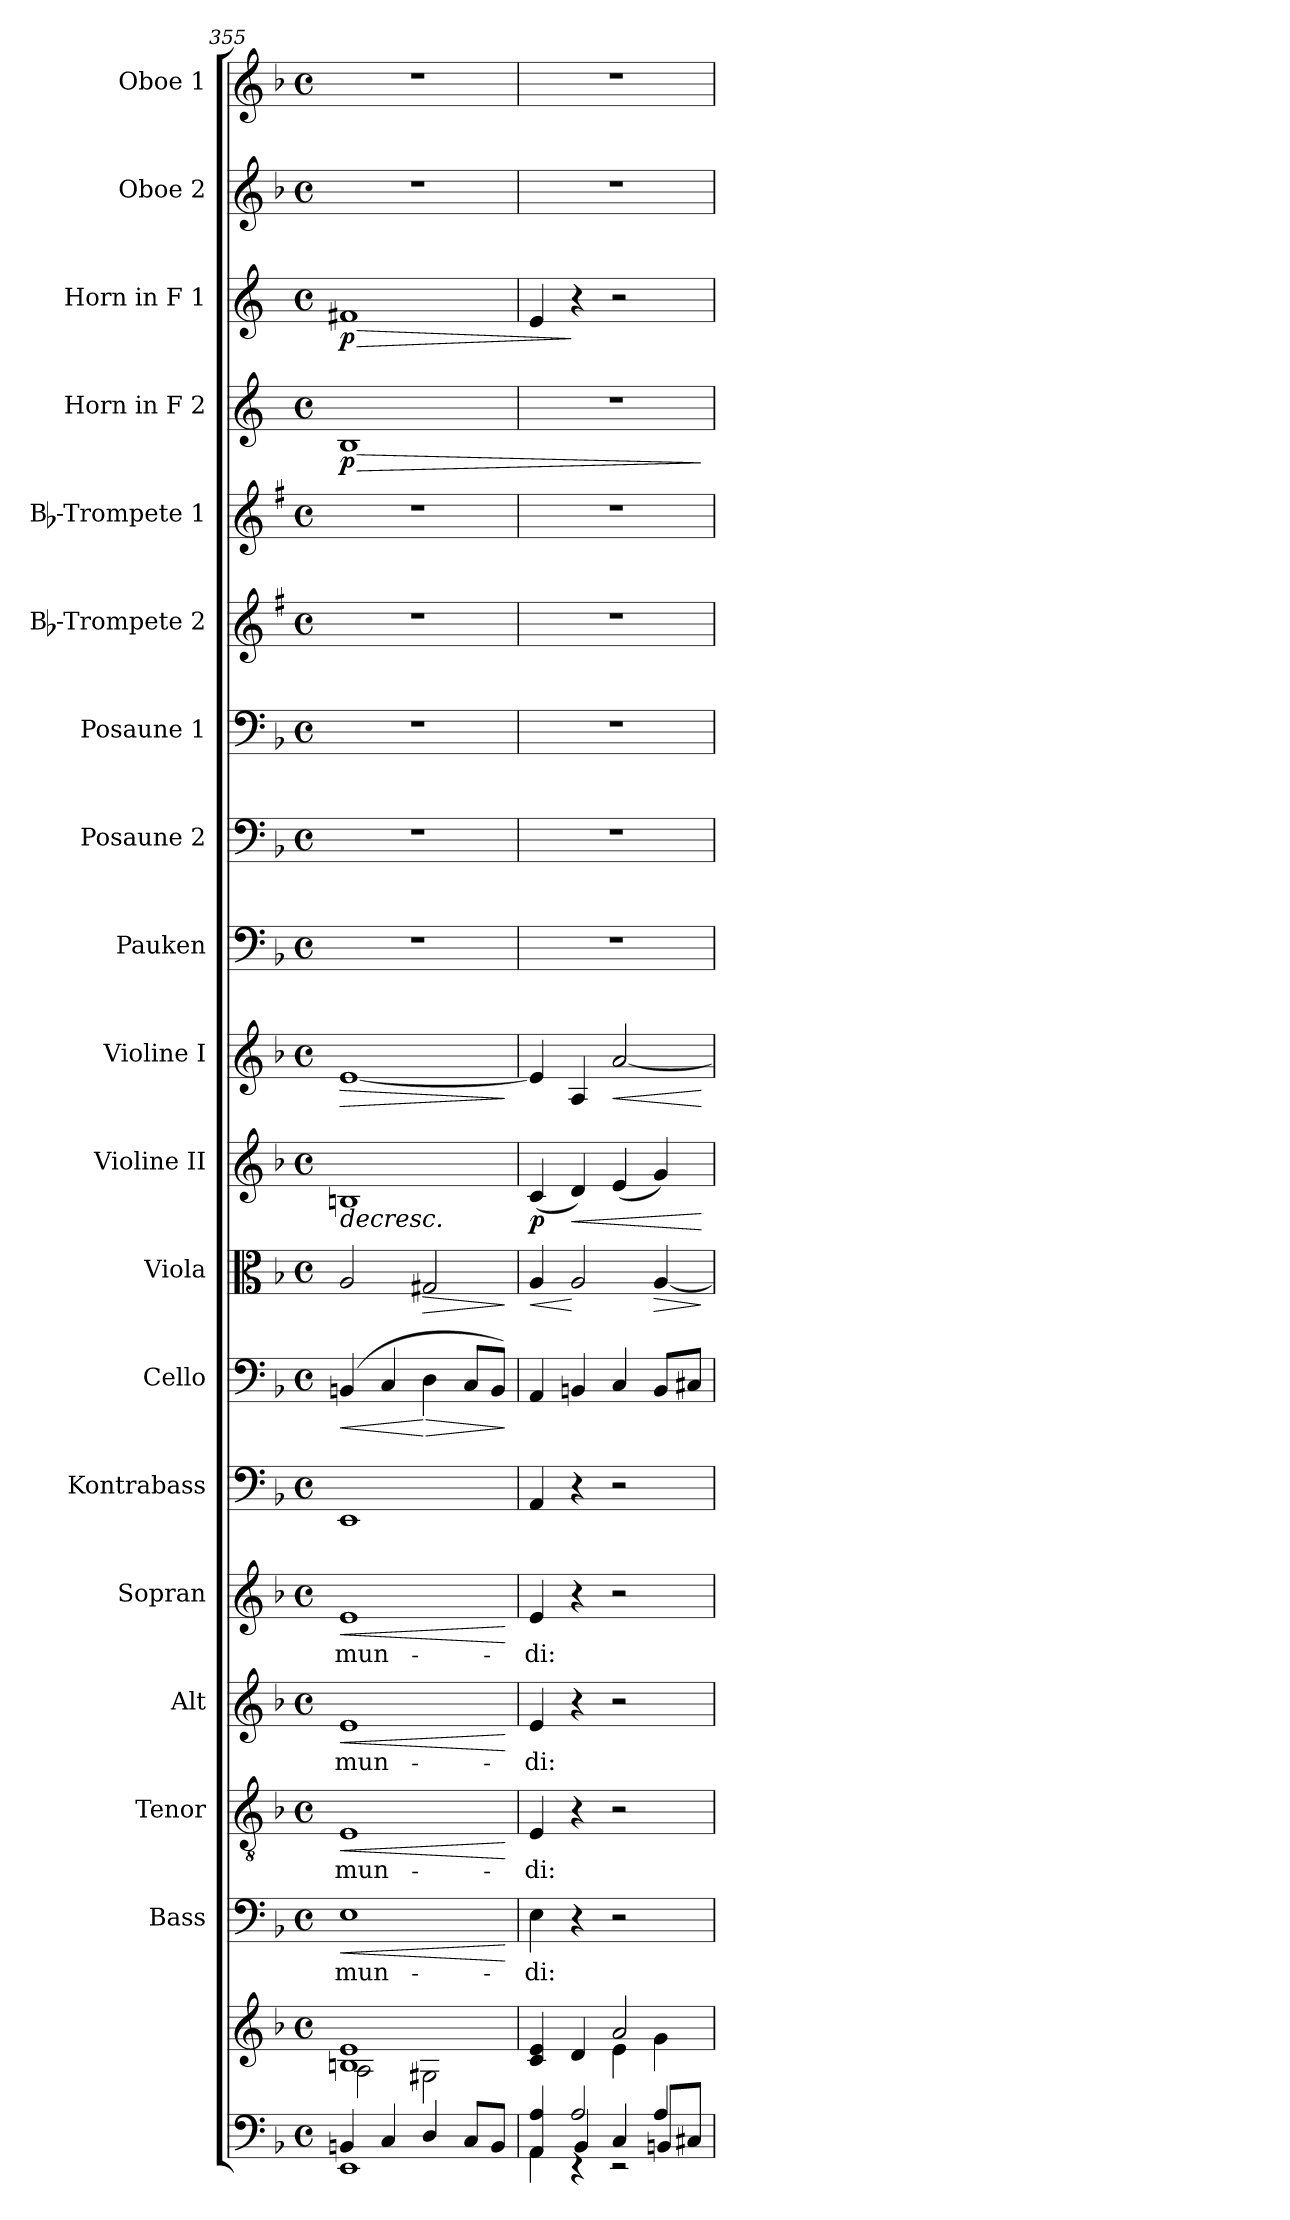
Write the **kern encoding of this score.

**kern	**kern	**kern	**text	**dynam	**kern	**text	**dynam	**kern	**text	**dynam	**kern	**text	**dynam	**kern	**kern	**dynam	**kern	**dynam	**kern	**dynam	**kern	**dynam	**kern	**kern	**kern	**kern	**kern	**kern	**dynam	**kern	**dynam	**kern	**kern
*part19	*part19	*part18	*part18	*part18	*part17	*part17	*part17	*part16	*part16	*part16	*part15	*part15	*part15	*part14	*part13	*part13	*part12	*part12	*part11	*part11	*part10	*part10	*part9	*part8	*part7	*part6	*part5	*part4	*part4	*part3	*part3	*part2	*part1
*staff20	*staff19	*staff18	*staff18	*staff18	*staff17	*staff17	*staff17	*staff16	*staff16	*staff16	*staff15	*staff15	*staff15	*staff14	*staff13	*staff13	*staff12	*staff12	*staff11	*staff11	*staff10	*staff10	*staff9	*staff8	*staff7	*staff6	*staff5	*staff4	*staff4	*staff3	*staff3	*staff2	*staff1
*	*	*I"Bass	*	*	*I"Tenor	*	*	*I"Alt	*	*	*I"Sopran	*	*	*I"Kontrabass	*I"Cello	*	*I"Viola	*	*I"Violine II	*	*I"Violine I	*	*I"Pauken	*I"Posaune 2	*I"Posaune 1	*I"Bb-Trompete 2	*I"Bb-Trompete 1	*I"Horn in F 2	*	*I"Horn in F 1	*	*I"Oboe 2	*I"Oboe 1
*	*	*I'B.	*	*	*I'T.	*	*	*I'A.	*	*	*I'S.	*	*	*I'Kb.	*	*	*I'Vla.	*	*I'Vl. II	*	*I'Vl. I	*	*I'Pk.	*I'Pos. 2	*I'Pos. 1	*I'Bb Trp. 2	*I'Bb Trp. 1	*	*	*	*	*I'Ob. 2	*I'Ob. 1
*clefF4	*clefG2	*clefF4	*	*	*clefGv2	*	*	*clefG2	*	*	*clefG2	*	*	*clefF4	*clefF4	*	*clefC3	*	*clefG2	*	*clefG2	*	*clefF4	*clefF4	*clefF4	*clefG2	*clefG2	*clefG2	*	*clefG2	*	*clefG2	*clefG2
*	*	*	*	*	*	*	*	*	*	*	*	*	*	*ITrd7c12	*	*	*	*	*	*	*	*	*	*	*	*ITrd1c2	*ITrd1c2	*ITrd4c7	*	*ITrd4c7	*	*	*
*k[b-]	*k[b-]	*k[b-]	*	*	*k[b-]	*	*	*k[b-]	*	*	*k[b-]	*	*	*k[b-]	*k[b-]	*	*k[b-]	*	*k[b-]	*	*k[b-]	*	*k[b-]	*k[b-]	*k[b-]	*k[b-]	*k[b-]	*k[b-]	*	*k[b-]	*	*k[b-]	*k[b-]
*F:	*F:	*F:	*	*	*F:	*	*	*F:	*	*	*F:	*	*	*F:	*F:	*	*F:	*	*F:	*	*F:	*	*F:	*F:	*F:	*F:	*F:	*F:	*	*F:	*	*F:	*F:
*M4/4	*M4/4	*M4/4	*	*	*M4/4	*	*	*M4/4	*	*	*M4/4	*	*	*M4/4	*M4/4	*	*M4/4	*	*M4/4	*	*M4/4	*	*M4/4	*M4/4	*M4/4	*M4/4	*M4/4	*M4/4	*	*M4/4	*	*M4/4	*M4/4
*met(c)	*met(c)	*met(c)	*	*	*met(c)	*	*	*met(c)	*	*	*met(c)	*	*	*met(c)	*met(c)	*	*met(c)	*	*met(c)	*	*met(c)	*	*met(c)	*met(c)	*met(c)	*met(c)	*met(c)	*met(c)	*	*met(c)	*	*met(c)	*met(c)
=355	=355	=355	=355	=355	=355	=355	=355	=355	=355	=355	=355	=355	=355	=355	=355	=355	=355	=355	=355	=355	=355	=355	=355	=355	=355	=355	=355	=355	=355	=355	=355	=355	=355
*^	*^	*	*	*	*	*	*	*	*	*	*	*	*	*	*	*	*	*	*	*	*	*	*	*	*	*	*	*	*	*	*	*	*
!	!	!	!	!	!LO:LY:b	!LO:HP:b	!	!	!	!	!	!	!	!	!	!	!	!	!	!	!	!	!	!	!	!	!	!	!	!	!	!	!	!	!
!	!	!	!	!	!	!LO:HP:n=1:b	!	!LO:LY:b	!LO:HP:b	!	!	!	!	!	!	!	!	!	!	!	!	!	!	!	!	!	!	!	!	!	!	!	!	!	!
!	!	!	!	!	!	!	!	!	!LO:HP:n=1:b	!	!LO:LY:b	!LO:HP:b	!	!	!	!	!	!	!	!	!	!	!	!	!	!	!	!	!	!	!	!	!	!	!
!	!	!	!	!	!	!	!	!	!	!	!	!LO:HP:n=1:b	!	!LO:LY:b	!LO:HP:b	!	!	!	!	!	!	!	!	!	!	!	!	!	!	!	!	!	!	!	!
!	!	!	!	!	!	!	!	!	!	!	!	!	!	!	!LO:HP:n=1:b	!	!	!LO:HP:b	!	!	!	!LO:HP:b	!	!LO:HP:b	!	!	!	!	!	!	!LO:HP:b	!	!LO:HP:b	!	!
!	!	!	!	!	!	!	!	!	!	!	!	!	!	!	!	!	!	!	!	!	!	!	!	!	!	!	!	!	!	!	!LO:DY:n=1:b	!	!LO:DY:n=1:b	!	!
4BBn/	1EE	1Bn 1e	2A\	1E	mun-	< >	1E	mun-	< >	1e	mun-	< >	1e	mun-	< >	1EEE	(4BBn/	<	2A/	.	1Bn	>	[1e	>	1r	1r	1r	1r	1r	1E	> p	1Bn	> p	1r	1r
4C/	.	.	.	.	.	.	.	.	.	.	.	.	.	.	.	.	4C/	.	.	.	.	.	.	.	.	.	.	.	.	.	.	.	.	.	.
!	!	!	!	!	!	!	!	!	!	!	!	!	!	!	!	!	!	!LO:HP:n=1:b	!	!LO:HP:b	!	!	!	!	!	!	!	!	!	!	!	!	!	!	!
4D/	.	.	2G#X\	.	.	.	.	.	.	.	.	.	.	.	.	.	4D\	[ >	2G#X/	>	.	.	.	.	.	.	.	.	.	.	.	.	.	.	.
8C/L	.	.	.	.	.	.	.	.	.	.	.	.	.	.	.	.	8C/L	.	.	.	.	.	.	.	.	.	.	.	.	.	.	.	.	.	.
8BB/J	.	.	.	.	.	.	.	.	.	.	.	.	.	.	.	.	8BB/J)	.	.	.	.	.	.	.	.	.	.	.	.	.	.	.	.	.	.
*v	*v	*	*	*	*	*	*	*	*	*	*	*	*	*	*	*	*	*	*	*	*	*	*	*	*	*	*	*	*	*	*	*	*	*	*
*	*v	*v	*	*	*	*	*	*	*	*	*	*	*	*	*	*	*	*	*	*	*	*	*	*	*	*	*	*	*	*	*	*	*	*
.	.	.	.	[	.	.	[	.	.	[	.	.	[	.	.	]	.	]	.	.	.	]	.	.	.	.	.	.	.	.	.	.	.
!!LO:PB:g=z
=356	=356	=356	=356	=356	=356	=356	=356	=356	=356	=356	=356	=356	=356	=356	=356	=356	=356	=356	=356	=356	=356	=356	=356	=356	=356	=356	=356	=356	=356	=356	=356	=356	=356
*^	*^	*	*	*	*	*	*	*	*	*	*	*	*	*	*	*	*	*	*	*	*	*	*	*	*	*	*	*	*	*	*	*	*
*	*^	*	*	*	*	*	*	*	*	*	*	*	*	*	*	*	*	*	*	*	*	*	*	*	*	*	*	*	*	*	*	*	*	*	*
!	!	!	!	!	!	!LO:LY:b	!	!	!LO:LY:b	!	!	!LO:LY:b	!	!	!LO:LY:b	!	!	!	!	!	!LO:HP:b	!	!LO:DY:b	!	!	!	!	!	!	!	!	!	!	!	!	!
4A/	4AA\	4AA/	4c/ 4e/	2ryy	4E\	-di:	.	4E/	-di:	.	4e/	-di:	.	4e/	-di:	.	4AAA/	4AA/	.	4A/	<	(<4c/	p	4e/]	.	1r	1r	1r	1r	1r	1r	.	4A/	.	1r	1r
!	!	!	!	!	!	!	!	!	!	!	!	!	!	!	!	!	!	!	!	!	!	!	!LO:HP:n=1:b	!	!	!	!	!	!	!	!	!	!	!	!	!
2A/	4rEE	4BB-/	4d/	.	4r	.	]	4r	.	]	4r	.	]	4r	.	]	4r	4BBn/	.	2A/	[	4d/)	] <	4A/	.	.	.	.	.	.	.	.	4r	]	.	.
!	!	!	!	!	!	!	!	!	!	!	!	!	!	!	!	!	!	!	!	!	!	!	!	!	!LO:HP:b	!	!	!	!	!	!	!	!	!	!	!
.	2rEE	4C/	2a/	4e\	2r	.	.	2r	.	.	2r	.	.	2r	.	.	2r	4C/	.	.	.	(<4e/	.	[2a/	<	.	.	.	.	.	.	.	2r	.	.	.
!	!	!	!	!	!	!	!	!	!	!	!	!	!	!	!	!	!	!	!	!	!LO:HP:b	!	!	!	!	!	!	!	!	!	!	!	!	!	!	!
4A/	.	8BBn/L	.	4g\	.	.	.	.	.	.	.	.	.	.	.	.	.	8BB/L	.	[4A/	>	4g/)	.	.	.	.	.	.	.	.	.	.	.	.	.	.
.	.	8C#X/J	.	.	.	.	.	.	.	.	.	.	.	.	.	.	.	8C#X/J	.	.	.	.	.	.	.	.	.	.	.	.	.	.	.	.	.	.
*v	*v	*v	*	*	*	*	*	*	*	*	*	*	*	*	*	*	*	*	*	*	*	*	*	*	*	*	*	*	*	*	*	*	*	*	*	*
*	*v	*v	*	*	*	*	*	*	*	*	*	*	*	*	*	*	*	*	*	*	*	*	*	*	*	*	*	*	*	*	*	*	*	*
.	.	.	.	.	.	.	.	.	.	.	.	.	.	.	.	.	.	]	.	[	.	[	.	.	.	.	.	.	]	.	.	.	.
=	=	=	=	=	=	=	=	=	=	=	=	=	=	=	=	=	=	=	=	=	=	=	=	=	=	=	=	=	=	=	=	=	=
*-	*-	*-	*-	*-	*-	*-	*-	*-	*-	*-	*-	*-	*-	*-	*-	*-	*-	*-	*-	*-	*-	*-	*-	*-	*-	*-	*-	*-	*-	*-	*-	*-	*-
